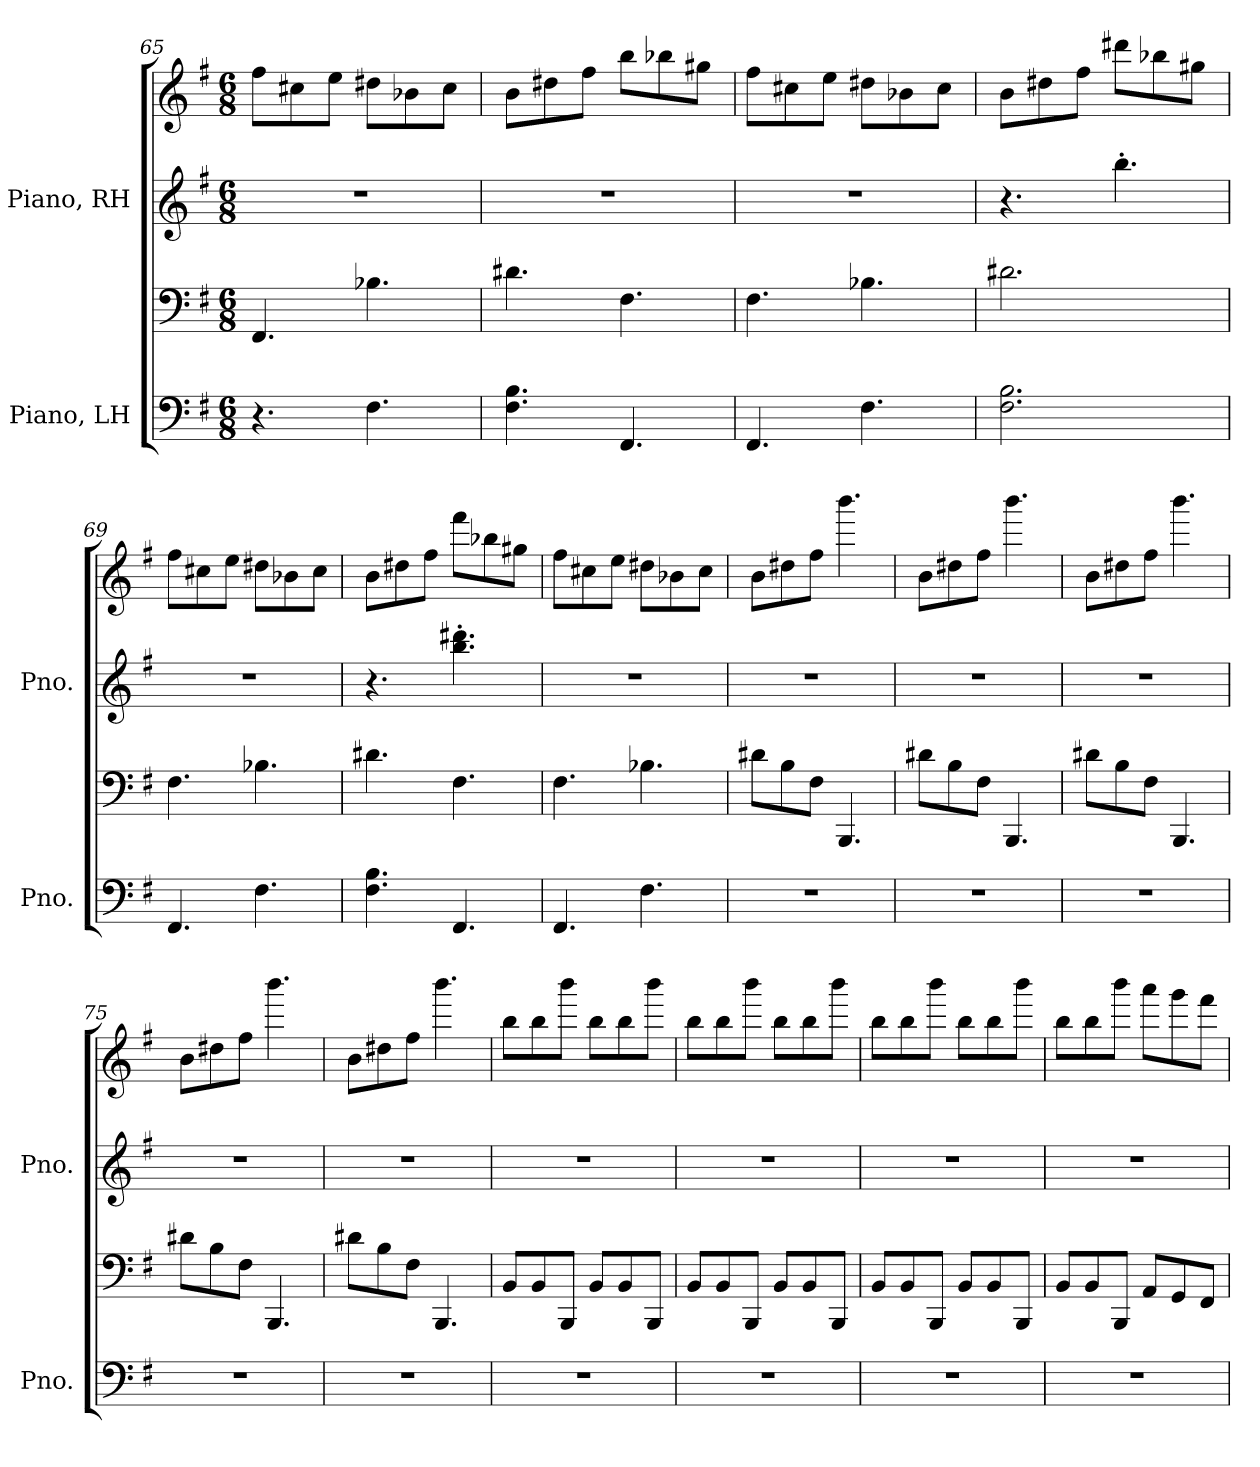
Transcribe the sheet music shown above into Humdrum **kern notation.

**kern	**kern	**kern	**kern
*part2	*part2	*part1	*part1
*staff4	*staff3	*staff2	*staff1
*I"Piano, LH	*	*I"Piano, RH	*
*I'Pno.	*	*I'Pno.	*
*clefF4	*clefF4	*clefG2	*clefG2
*k[f#]	*k[f#]	*k[f#]	*k[f#]
*M6/8	*M6/8	*M6/8	*M6/8
=65	=65	=65	=65
4.r	4.FF#/	2.r	8ff#\L
.	.	.	8cc#X\
.	.	.	8ee\J
4.F#\	4.B-X\	.	8dd#X\L
.	.	.	8b-X\
.	.	.	8cc#\J
=66	=66	=66	=66
4.F#\ 4.B\	4.d#X\	2.r	8b\L
.	.	.	8dd#X\
.	.	.	8ff#\J
4.FF#/	4.F#\	.	8bb\L
.	.	.	8bb-X\
.	.	.	8gg#X\J
=67	=67	=67	=67
4.FF#/	4.F#\	2.r	8ff#\L
.	.	.	8cc#X\
.	.	.	8ee\J
4.F#\	4.B-X\	.	8dd#X\L
.	.	.	8b-X\
.	.	.	8cc#\J
!!LO:PB:g=z
=68	=68	=68	=68
2.F#\ 2.B\	2.d#X\	4.r	8b\L
.	.	.	8dd#X\
.	.	.	8ff#\J
.	.	4.bb'\	8ddd#X\L
.	.	.	8bb-X\
.	.	.	8gg#X\J
=69	=69	=69	=69
4.FF#/	4.F#\	2.r	8ff#\L
.	.	.	8cc#X\
.	.	.	8ee\J
4.F#\	4.B-X\	.	8dd#X\L
.	.	.	8b-X\
.	.	.	8cc#\J
=70	=70	=70	=70
4.F#\ 4.B\	4.d#X\	4.r	8b\L
.	.	.	8dd#X\
.	.	.	8ff#\J
4.FF#/	4.F#\	4.bb\' 4.ddd#X\'	8fff#\L
.	.	.	8bb-X\
.	.	.	8gg#X\J
=71	=71	=71	=71
4.FF#/	4.F#\	2.r	8ff#\L
.	.	.	8cc#X\
.	.	.	8ee\J
4.F#\	4.B-X\	.	8dd#X\L
.	.	.	8b-X\
.	.	.	8cc#\J
!!LO:LB:g=z
=72	=72	=72	=72
2.r	8d#X\L	2.r	8b\L
.	8B\	.	8dd#X\
.	8F#\J	.	8ff#\J
.	4.BBB/	.	4.bbb\
=73	=73	=73	=73
2.r	8d#X\L	2.r	8b\L
.	8B\	.	8dd#X\
.	8F#\J	.	8ff#\J
.	4.BBB/	.	4.bbb\
=74	=74	=74	=74
2.r	8d#X\L	2.r	8b\L
.	8B\	.	8dd#X\
.	8F#\J	.	8ff#\J
.	4.BBB/	.	4.bbb\
=75	=75	=75	=75
2.r	8d#X\L	2.r	8b\L
.	8B\	.	8dd#X\
.	8F#\J	.	8ff#\J
.	4.BBB/	.	4.bbb\
=76	=76	=76	=76
2.r	8d#X\L	2.r	8b\L
.	8B\	.	8dd#X\
.	8F#\J	.	8ff#\J
.	4.BBB/	.	4.bbb\
=77	=77	=77	=77
2.r	8BB/L	2.r	8bb\L
.	8BB/	.	8bb\
.	8BBB/J	.	8bbb\J
.	8BB/L	.	8bb\L
.	8BB/	.	8bb\
.	8BBB/J	.	8bbb\J
!!LO:LB:g=z
=78	=78	=78	=78
2.r	8BB/L	2.r	8bb\L
.	8BB/	.	8bb\
.	8BBB/J	.	8bbb\J
.	8BB/L	.	8bb\L
.	8BB/	.	8bb\
.	8BBB/J	.	8bbb\J
=79	=79	=79	=79
2.r	8BB/L	2.r	8bb\L
.	8BB/	.	8bb\
.	8BBB/J	.	8bbb\J
.	8BB/L	.	8bb\L
.	8BB/	.	8bb\
.	8BBB/J	.	8bbb\J
=80	=80	=80	=80
2.r	8BB/L	2.r	8bb\L
.	8BB/	.	8bb\
.	8BBB/J	.	8bbb\J
.	8AA/L	.	8aaa\L
.	8GG/	.	8ggg\
.	8FF#/J	.	8fff#\J
=	=	=	=
*-	*-	*-	*-
